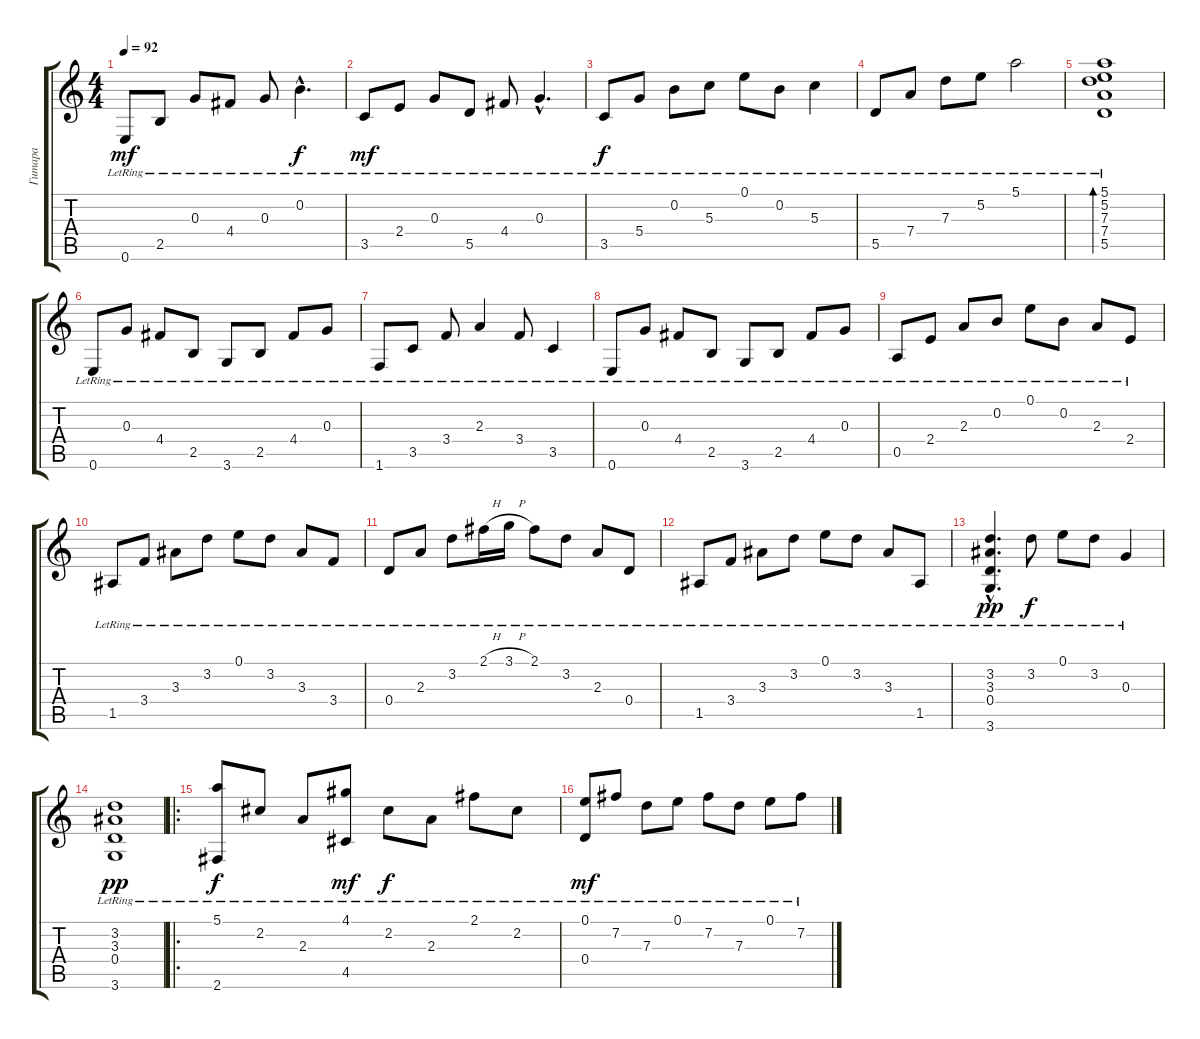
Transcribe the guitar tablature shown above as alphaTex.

\track ("Гитара" "Гитара") {instrument acousticguitarnylon}
\staff {score tabs}
\tuning (E4 B3 G3 D3 A2 E2) {hide}
\ts (4 4)
\tempo 92
\clef g2
\ks c
0.6{lr}.8{dy mf} 2.5{lr}.8 0.3{lr}.8 4.4{lr}.8 0.3{lr}.8 0.2{hac lr}.4{d dy f} |
3.5{lr}.8{dy mf} 2.4{lr}.8 0.3{lr}.8 5.5{lr}.8 4.4{lr}.8 0.3{hac lr}.4{d} |
3.5{lr}.8{dy f} 5.4{lr}.8 0.2{lr}.8 5.3{lr}.8 0.1{lr}.8 0.2{lr}.8 5.3{lr}.4 |
5.5{lr}.8 7.4{lr}.8 7.3{lr}.8 5.2{lr}.8 5.1{lr}.2 |
(5.1{lr} 5.2{lr} 7.3{lr} 7.4{lr} 5.5{lr}).1{bd 240} |
0.6{lr}.8 0.3{lr}.8 4.4{lr}.8 2.5{lr}.8 3.6{lr}.8 2.5{lr}.8 4.4{lr}.8 0.3{lr}.8 |
1.6{lr}.8 3.5{lr}.8 3.4{lr}.8 2.3{lr}.4 3.4{lr}.8 3.5{lr}.4 |
0.6{lr}.8 0.3{lr}.8 4.4{lr}.8 2.5{lr}.8 3.6{lr}.8 2.5{lr}.8 4.4{lr}.8 0.3{lr}.8 |
0.5{lr}.8 2.4{lr}.8 2.3{lr}.8 0.2{lr}.8 0.1{lr}.8 0.2{lr}.8 2.3{lr}.8 2.4{lr}.8 |
1.5{lr}.8 3.4{lr}.8 3.3{lr}.8 3.2{lr}.8 0.1{lr}.8 3.2{lr}.8 3.3{lr}.8 3.4{lr}.8 |
0.4{lr}.8 2.3{lr}.8 3.2{lr}.8 2.1{h lr}.16 3.1{h lr}.16 2.1{lr}.8 3.2{lr}.8 2.3{lr}.8 0.4{lr}.8 |
1.5{lr}.8 3.4{lr}.8 3.3{lr}.8 3.2{lr}.8 0.1{lr}.8 3.2{lr}.8 3.3{lr}.8 1.5{lr}.8 |
(3.2{hac lr} 3.3{hac lr} 0.4{hac} 3.6{hac lr}).4{d dy pp} 3.2{lr}.8{dy f} 0.1{lr}.8 3.2{lr}.8 0.3{lr}.4 |
(3.2 3.3{lr} 0.4 3.6{lr}).1{dy pp} |
\ro
(5.1{lr} 2.6{lr}).8{dy f} 2.2{lr}.8 2.3{lr}.8 (4.1{lr} 4.5{lr}).8{dy mf} 2.2{lr}.8{dy f} 2.3{lr}.8 2.1{lr}.8 2.2{lr}.8 |
(0.1{lr} 0.4{lr}).8{dy mf} 7.2{lr}.8 7.3{lr}.8 0.1{lr}.8 7.2{lr}.8 7.3{lr}.8 0.1{lr}.8 7.2{lr}.8
